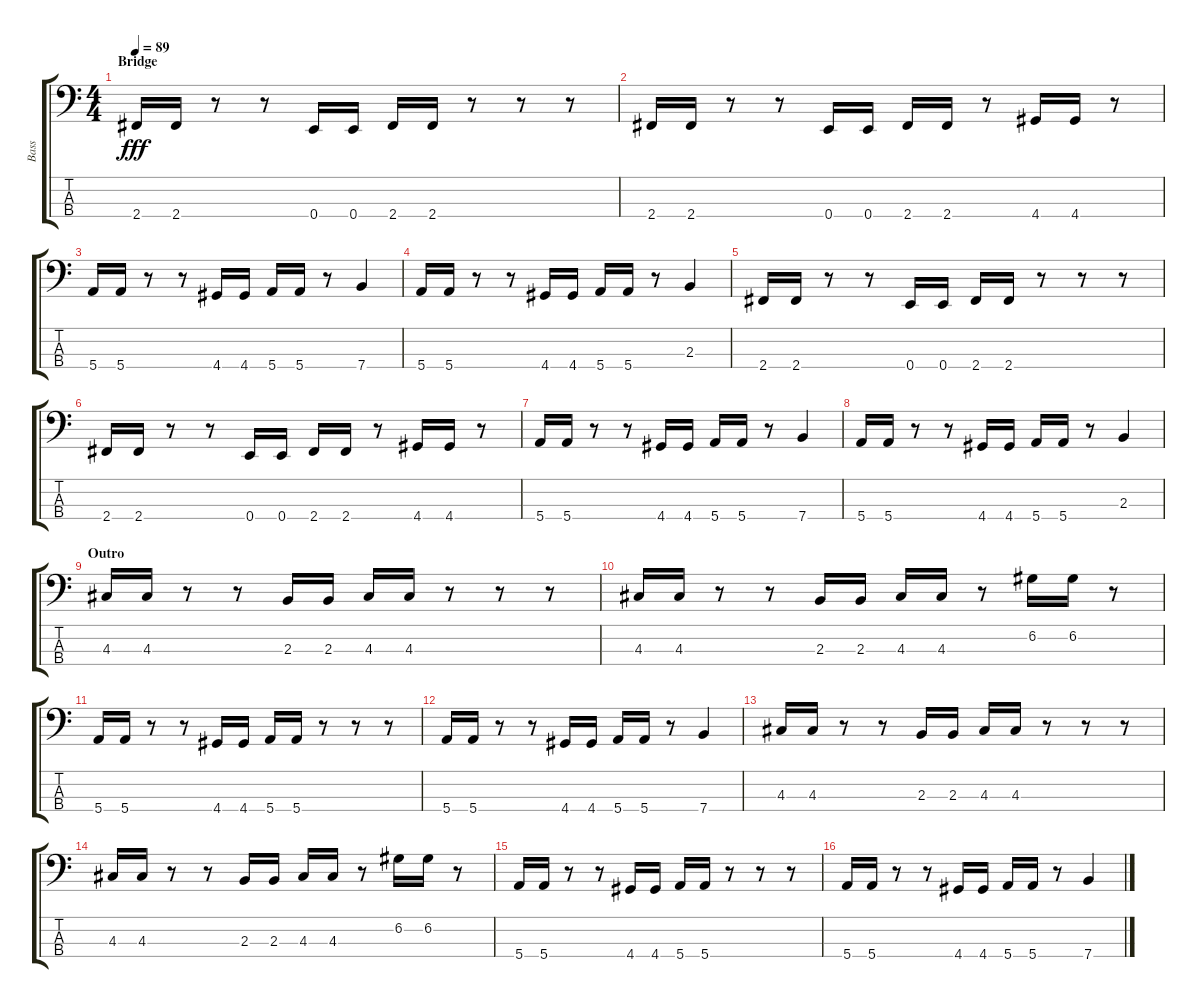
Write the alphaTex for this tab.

\track ("Bass" "Bass") {instrument fretlessbass}
\staff {score tabs}
\tuning (G2 D2 A1 E1) {hide}
\ts (4 4)
\section ("" "Bridge")
\tempo 89
\clef f4
\ks c
2.4.16{dy fff} 2.4.16 r.8 r.8 0.4.16 0.4.16 2.4.16 2.4.16 r.8 r.8 r.8 |
2.4.16 2.4.16 r.8 r.8 0.4.16 0.4.16 2.4.16 2.4.16 r.8 4.4.16 4.4.16 r.8 |
5.4.16 5.4.16 r.8 r.8 4.4.16 4.4.16 5.4.16 5.4.16 r.8 7.4.4 |
5.4.16 5.4.16 r.8 r.8 4.4.16 4.4.16 5.4.16 5.4.16 r.8 2.3.4 |
2.4.16 2.4.16 r.8 r.8 0.4.16 0.4.16 2.4.16 2.4.16 r.8 r.8 r.8 |
2.4.16 2.4.16 r.8 r.8 0.4.16 0.4.16 2.4.16 2.4.16 r.8 4.4.16 4.4.16 r.8 |
5.4.16 5.4.16 r.8 r.8 4.4.16 4.4.16 5.4.16 5.4.16 r.8 7.4.4 |
5.4.16 5.4.16 r.8 r.8 4.4.16 4.4.16 5.4.16 5.4.16 r.8 2.3.4 |
\section ("" "Outro")
4.3.16 4.3.16 r.8 r.8 2.3.16 2.3.16 4.3.16 4.3.16 r.8 r.8 r.8 |
4.3.16 4.3.16 r.8 r.8 2.3.16 2.3.16 4.3.16 4.3.16 r.8 6.2.16 6.2.16 r.8 |
5.4.16 5.4.16 r.8 r.8 4.4.16 4.4.16 5.4.16 5.4.16 r.8 r.8 r.8 |
5.4.16 5.4.16 r.8 r.8 4.4.16 4.4.16 5.4.16 5.4.16 r.8 7.4.4 |
4.3.16 4.3.16 r.8 r.8 2.3.16 2.3.16 4.3.16 4.3.16 r.8 r.8 r.8 |
4.3.16 4.3.16 r.8 r.8 2.3.16 2.3.16 4.3.16 4.3.16 r.8 6.2.16 6.2.16 r.8 |
5.4.16 5.4.16 r.8 r.8 4.4.16 4.4.16 5.4.16 5.4.16 r.8 r.8 r.8 |
5.4.16 5.4.16 r.8 r.8 4.4.16 4.4.16 5.4.16 5.4.16 r.8 7.4.4
